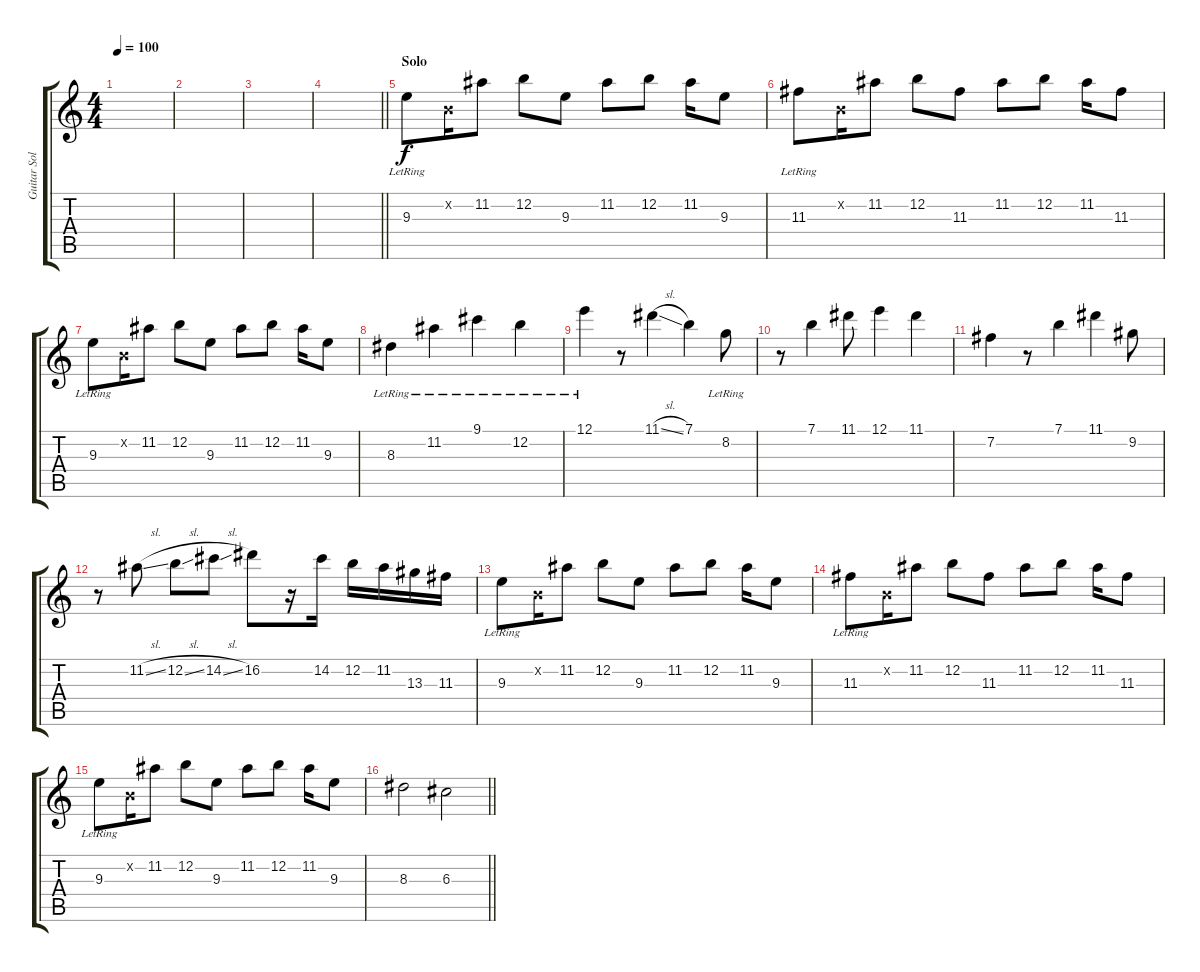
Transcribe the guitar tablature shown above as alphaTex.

\track ("Guitar Solo" "Guitar Sol") {instrument overdrivenguitar}
\staff {score tabs}
\tuning (E4 B3 G3 D3 A2 E2) {hide}
\ts (4 4)
\tempo 100
\clef g2
\ks c
|
|
|
\barLineRight lightlight
|
\section ("" "Solo")
9.3{lr}.8 0.2{x}.16 11.2.8 12.2.8 9.3.8 11.2.8 12.2.8 11.2.16 9.3.8 |
11.3{lr}.8 0.2{x}.16 11.2.8 12.2.8 11.3.8 11.2.8 12.2.8 11.2.16 11.3.8 |
9.3{lr}.8 0.2{x}.16 11.2.8 12.2.8 9.3.8 11.2.8 12.2.8 11.2.16 9.3.8 |
8.3{lr}.4 11.2{lr}.4 9.1{lr}.4 12.2{lr}.4 |
12.1{lr}.4 r.8 11.1{sl}.4 7.1.4 8.2{lr}.8 |
r.8 7.1.4 11.1.8 12.1.4 11.1.4 |
7.2.4 r.8 7.1.4 11.1.4 9.2.8 |
r.8 11.2{sl}.8 12.2{sl}.8 14.2{sl}.8 16.2.8 r.16 14.2.16 12.2.16 11.2.16 13.3.16 11.3.16 |
9.3{lr}.8 0.2{x}.16 11.2.8 12.2.8 9.3.8 11.2.8 12.2.8 11.2.16 9.3.8 |
11.3{lr}.8 0.2{x}.16 11.2.8 12.2.8 11.3.8 11.2.8 12.2.8 11.2.16 11.3.8 |
9.3{lr}.8 0.2{x}.16 11.2.8 12.2.8 9.3.8 11.2.8 12.2.8 11.2.16 9.3.8 |
\barLineRight lightlight
8.3.2 6.3.2
